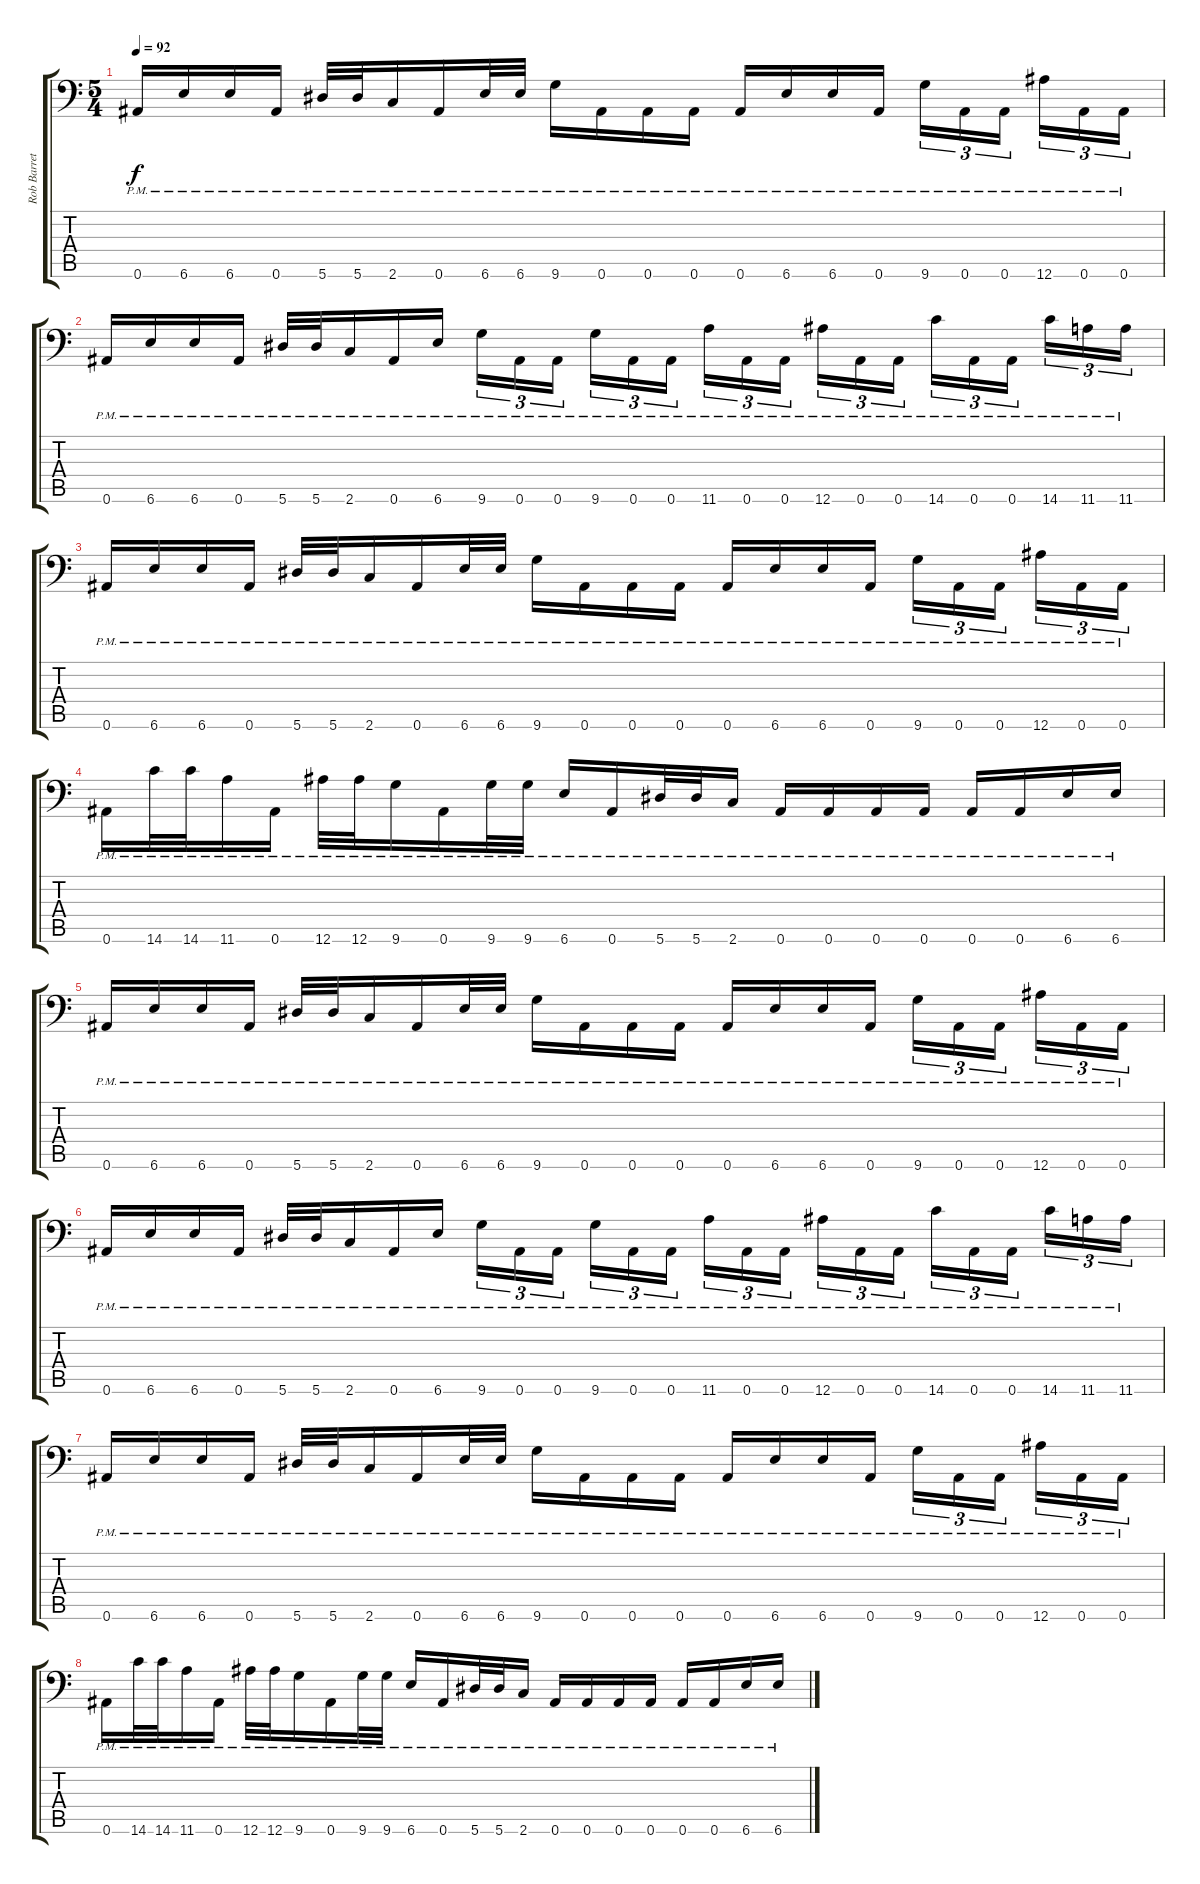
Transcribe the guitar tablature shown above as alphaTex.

\track ("Rob Barrett" "Rob Barret") {instrument distortionguitar}
\staff {score tabs}
\tuning (Bb3 F3 Db3 Ab2 Eb2 Bb1) {hide}
\ts (5 4)
\tempo 92
\clef f4
\ks c
0.6{pm}.16{dy f} 6.6{pm}.16 6.6{pm}.16 0.6{pm}.16 5.6{pm}.32 5.6{pm}.32 2.6{pm}.16 0.6{pm}.16 6.6{pm}.32 6.6{pm}.32 9.6{pm}.16 0.6{pm}.16 0.6{pm}.16 0.6{pm}.16 0.6{pm}.16 6.6{pm}.16 6.6{pm}.16 0.6{pm}.16 9.6{pm}.16{tu (3 2)} 0.6{pm}.16{tu (3 2)} 0.6{pm}.16{tu (3 2) beam splitsecondary} 12.6{pm}.16{tu (3 2)} 0.6{pm}.16{tu (3 2)} 0.6{pm}.16{tu (3 2)} |
0.6{pm}.16 6.6{pm}.16 6.6{pm}.16 0.6{pm}.16 5.6{pm}.32 5.6{pm}.32 2.6{pm}.16 0.6{pm}.16 6.6{pm}.16 9.6{pm}.16{tu (3 2)} 0.6{pm}.16{tu (3 2)} 0.6{pm}.16{tu (3 2) beam splitsecondary} 9.6{pm}.16{tu (3 2)} 0.6{pm}.16{tu (3 2)} 0.6{pm}.16{tu (3 2)} 11.6{pm}.16{tu (3 2)} 0.6{pm}.16{tu (3 2)} 0.6{pm}.16{tu (3 2) beam splitsecondary} 12.6{pm}.16{tu (3 2)} 0.6{pm}.16{tu (3 2)} 0.6{pm}.16{tu (3 2)} 14.6{pm}.16{tu (3 2)} 0.6{pm}.16{tu (3 2)} 0.6{pm}.16{tu (3 2) beam splitsecondary} 14.6{pm}.16{tu (3 2)} 11.6{pm}.16{tu (3 2)} 11.6{pm}.16{tu (3 2)} |
0.6{pm}.16 6.6{pm}.16 6.6{pm}.16 0.6{pm}.16 5.6{pm}.32 5.6{pm}.32 2.6{pm}.16 0.6{pm}.16 6.6{pm}.32 6.6{pm}.32 9.6{pm}.16 0.6{pm}.16 0.6{pm}.16 0.6{pm}.16 0.6{pm}.16 6.6{pm}.16 6.6{pm}.16 0.6{pm}.16 9.6{pm}.16{tu (3 2)} 0.6{pm}.16{tu (3 2)} 0.6{pm}.16{tu (3 2) beam splitsecondary} 12.6{pm}.16{tu (3 2)} 0.6{pm}.16{tu (3 2)} 0.6{pm}.16{tu (3 2)} |
0.6{pm}.16 14.6{pm}.32 14.6{pm}.32 11.6{pm}.16 0.6{pm}.16 12.6{pm}.32 12.6{pm}.32 9.6{pm}.16 0.6{pm}.16 9.6{pm}.32 9.6{pm}.32 6.6{pm}.16 0.6{pm}.16 5.6{pm}.32 5.6{pm}.32 2.6{pm}.16 0.6{pm}.16 0.6{pm}.16 0.6{pm}.16 0.6{pm}.16 0.6{pm}.16 0.6{pm}.16 6.6{pm}.16 6.6{pm}.16 |
0.6{pm}.16 6.6{pm}.16 6.6{pm}.16 0.6{pm}.16 5.6{pm}.32 5.6{pm}.32 2.6{pm}.16 0.6{pm}.16 6.6{pm}.32 6.6{pm}.32 9.6{pm}.16 0.6{pm}.16 0.6{pm}.16 0.6{pm}.16 0.6{pm}.16 6.6{pm}.16 6.6{pm}.16 0.6{pm}.16 9.6{pm}.16{tu (3 2)} 0.6{pm}.16{tu (3 2)} 0.6{pm}.16{tu (3 2) beam splitsecondary} 12.6{pm}.16{tu (3 2)} 0.6{pm}.16{tu (3 2)} 0.6{pm}.16{tu (3 2)} |
0.6{pm}.16 6.6{pm}.16 6.6{pm}.16 0.6{pm}.16 5.6{pm}.32 5.6{pm}.32 2.6{pm}.16 0.6{pm}.16 6.6{pm}.16 9.6{pm}.16{tu (3 2)} 0.6{pm}.16{tu (3 2)} 0.6{pm}.16{tu (3 2) beam splitsecondary} 9.6{pm}.16{tu (3 2)} 0.6{pm}.16{tu (3 2)} 0.6{pm}.16{tu (3 2)} 11.6{pm}.16{tu (3 2)} 0.6{pm}.16{tu (3 2)} 0.6{pm}.16{tu (3 2) beam splitsecondary} 12.6{pm}.16{tu (3 2)} 0.6{pm}.16{tu (3 2)} 0.6{pm}.16{tu (3 2)} 14.6{pm}.16{tu (3 2)} 0.6{pm}.16{tu (3 2)} 0.6{pm}.16{tu (3 2) beam splitsecondary} 14.6{pm}.16{tu (3 2)} 11.6{pm}.16{tu (3 2)} 11.6{pm}.16{tu (3 2)} |
0.6{pm}.16 6.6{pm}.16 6.6{pm}.16 0.6{pm}.16 5.6{pm}.32 5.6{pm}.32 2.6{pm}.16 0.6{pm}.16 6.6{pm}.32 6.6{pm}.32 9.6{pm}.16 0.6{pm}.16 0.6{pm}.16 0.6{pm}.16 0.6{pm}.16 6.6{pm}.16 6.6{pm}.16 0.6{pm}.16 9.6{pm}.16{tu (3 2)} 0.6{pm}.16{tu (3 2)} 0.6{pm}.16{tu (3 2) beam splitsecondary} 12.6{pm}.16{tu (3 2)} 0.6{pm}.16{tu (3 2)} 0.6{pm}.16{tu (3 2)} |
0.6{pm}.16 14.6{pm}.32 14.6{pm}.32 11.6{pm}.16 0.6{pm}.16 12.6{pm}.32 12.6{pm}.32 9.6{pm}.16 0.6{pm}.16 9.6{pm}.32 9.6{pm}.32 6.6{pm}.16 0.6{pm}.16 5.6{pm}.32 5.6{pm}.32 2.6{pm}.16 0.6{pm}.16 0.6{pm}.16 0.6{pm}.16 0.6{pm}.16 0.6{pm}.16 0.6{pm}.16 6.6{pm}.16 6.6{pm}.16
